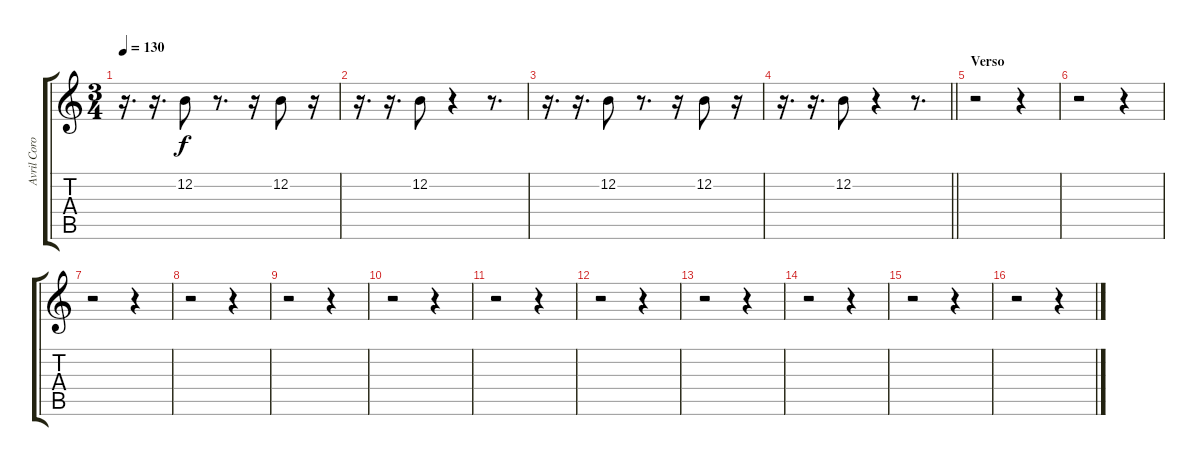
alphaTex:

\track ("Avril Coro" "Avril Coro") {instrument trumpet}
\staff {score tabs}
\tuning (E4 B3 G3 D3 A2 E2) {hide}
\ts (3 4)
\tempo 130
\clef g2
\ks c
r.16{d dy f} r.16{d} 12.2.8 r.8{d} r.16 12.2.8 r.16 |
r.16{d} r.16{d} 12.2.8 r.4 r.8{d} |
r.16{d} r.16{d} 12.2.8 r.8{d} r.16 12.2.8 r.16 |
\barLineRight lightlight
r.16{d} r.16{d} 12.2.8 r.4 r.8{d} |
\section ("" "Verso")
r.2 r.4 |
r.2 r.4 |
r.2 r.4 |
r.2 r.4 |
r.2 r.4 |
r.2 r.4 |
r.2 r.4 |
r.2 r.4 |
r.2 r.4 |
r.2 r.4 |
r.2 r.4 |
r.2 r.4
